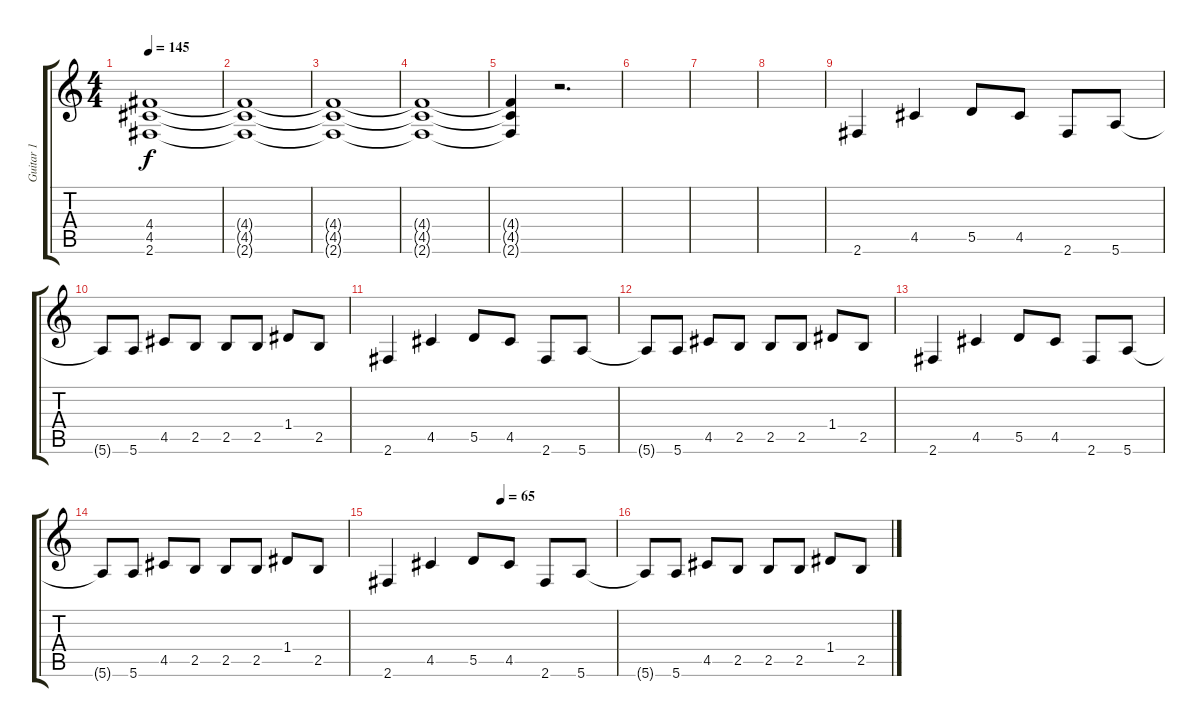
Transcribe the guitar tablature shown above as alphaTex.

\track ("Guitar 1" "Guitar 1") {instrument acousticguitarsteel}
\staff {score tabs}
\tuning (E4 B3 G3 D3 A2 E2) {hide}
\ts (4 4)
\tempo 145
\clef g2
\ks c
(4.4 4.5 2.6).1{dy f volume 6 instrument overdrivenguitar} |
(4.4{t} 4.5{t} 2.6{t}).1 |
(4.4{t} 4.5{t} 2.6{t}).1 |
(4.4{t} 4.5{t} 2.6{t}).1 |
(4.4{t} 4.5{t} 2.6{t}).4 r.2{d} |
|
|
|
2.6.4{volume 12 instrument acousticguitarsteel} 4.5.4 5.5.8 4.5.8 2.6.8 5.6.8 |
5.6{t}.8 5.6.8 4.5.8 2.5.8 2.5.8 2.5.8 1.4.8 2.5.8 |
2.6.4 4.5.4 5.5.8 4.5.8 2.6.8 5.6.8 |
5.6{t}.8 5.6.8 4.5.8 2.5.8 2.5.8 2.5.8 1.4.8 2.5.8 |
2.6.4 4.5.4 5.5.8 4.5.8 2.6.8 5.6.8 |
5.6{t}.8 5.6.8 4.5.8 2.5.8 2.5.8 2.5.8 1.4.8 2.5.8 |
\tempo (65 0.5)
2.6.4 4.5.4 5.5.8 4.5.8 2.6.8 5.6.8 |
5.6{t}.8 5.6.8 4.5.8 2.5.8 2.5.8 2.5.8 1.4.8 2.5.8
